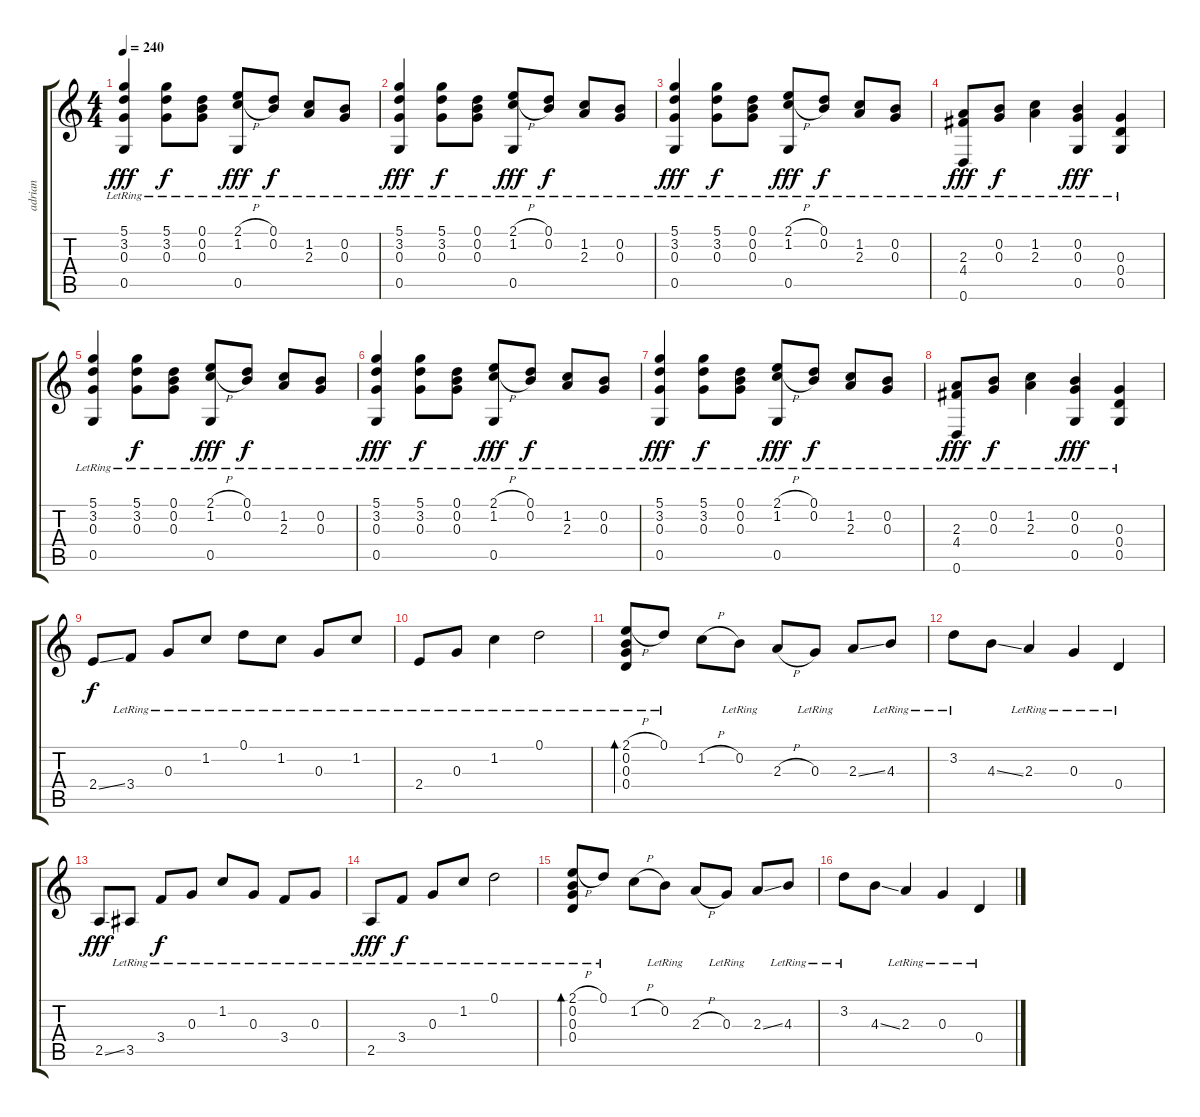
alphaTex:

\track ("adrian" "adrian") {instrument acousticguitarsteel}
\staff {score tabs}
\tuning (D4 B3 G3 D3 G2 D2) {hide}
\ts (4 4)
\tempo 240
\clef g2
\ks c
(5.1{lr} 3.2{lr} 0.3{lr} 0.5{lr}).4{dy fff} (5.1{lr} 3.2{lr} 0.3{lr}).8{dy f} (0.1{lr} 0.2{lr} 0.3{lr}).8 (2.1{h} 1.2{h} 0.5{lr}).8{dy fff} (0.1{lr} 0.2{lr}).8{dy f} (1.2{lr} 2.3{lr}).8 (0.2{lr} 0.3{lr}).8 |
(5.1{lr} 3.2{lr} 0.3{lr} 0.5{lr}).4{dy fff} (5.1{lr} 3.2{lr} 0.3{lr}).8{dy f} (0.1{lr} 0.2{lr} 0.3{lr}).8 (2.1{h} 1.2{h} 0.5{lr}).8{dy fff} (0.1{lr} 0.2{lr}).8{dy f} (1.2{lr} 2.3{lr}).8 (0.2{lr} 0.3{lr}).8 |
(5.1{lr} 3.2{lr} 0.3{lr} 0.5{lr}).4{dy fff} (5.1{lr} 3.2{lr} 0.3{lr}).8{dy f} (0.1{lr} 0.2{lr} 0.3{lr}).8 (2.1{h} 1.2{h} 0.5{lr}).8{dy fff} (0.1{lr} 0.2{lr}).8{dy f} (1.2{lr} 2.3{lr}).8 (0.2{lr} 0.3{lr}).8 |
(2.3{lr} 4.4{lr} 0.6{lr}).8{dy fff} (0.2{lr} 0.3{lr}).8{dy f} (1.2{lr} 2.3{lr}).4 (0.2{lr} 0.3{lr} 0.5{lr}).4{dy fff} (0.3{lr} 0.4{lr} 0.5{lr}).4 |
(5.1{lr} 3.2{lr} 0.3{lr} 0.5{lr}).4 (5.1{lr} 3.2{lr} 0.3{lr}).8{dy f} (0.1{lr} 0.2{lr} 0.3{lr}).8 (2.1{h} 1.2{h} 0.5{lr}).8{dy fff} (0.1{lr} 0.2{lr}).8{dy f} (1.2{lr} 2.3{lr}).8 (0.2{lr} 0.3{lr}).8 |
(5.1{lr} 3.2{lr} 0.3{lr} 0.5{lr}).4{dy fff} (5.1{lr} 3.2{lr} 0.3{lr}).8{dy f} (0.1{lr} 0.2{lr} 0.3{lr}).8 (2.1{h} 1.2{h} 0.5{lr}).8{dy fff} (0.1{lr} 0.2{lr}).8{dy f} (1.2{lr} 2.3{lr}).8 (0.2{lr} 0.3{lr}).8 |
(5.1{lr} 3.2{lr} 0.3{lr} 0.5{lr}).4{dy fff} (5.1{lr} 3.2{lr} 0.3{lr}).8{dy f} (0.1{lr} 0.2{lr} 0.3{lr}).8 (2.1{h} 1.2{h} 0.5{lr}).8{dy fff} (0.1{lr} 0.2{lr}).8{dy f} (1.2{lr} 2.3{lr}).8 (0.2{lr} 0.3{lr}).8 |
(2.3{lr} 4.4{lr} 0.6{lr}).8{dy fff} (0.2{lr} 0.3{lr}).8{dy f} (1.2{lr} 2.3{lr}).4 (0.2{lr} 0.3{lr} 0.5{lr}).4{dy fff} (0.3{lr} 0.4{lr} 0.5{lr}).4 |
2.4{ss}.8{dy f} 3.4{lr}.8 0.3{lr}.8 1.2{lr}.8 0.1{lr}.8 1.2{lr}.8 0.3{lr}.8 1.2{lr}.8 |
2.4{lr}.8 0.3{lr}.8 1.2{lr}.4 0.1{lr}.2 |
(2.1{h} 0.2{lr} 0.3{lr} 0.4{lr}).8{bd 480} 0.1{lr}.8 1.2{h}.8 0.2{lr}.8 2.3{h}.8 0.3{lr}.8 2.3{ss}.8 4.3{lr}.8 |
3.2{lr}.8 4.3{ss}.8 2.3{lr}.4 0.3{lr}.4 0.4{lr}.4 |
2.5{ss}.8{dy fff} 3.5{lr}.8 3.4{lr}.8{dy f} 0.3{lr}.8 1.2{lr}.8 0.3{lr}.8 3.4{lr}.8 0.3{lr}.8 |
2.5{lr}.8{dy fff} 3.4{lr}.8{dy f} 0.3{lr}.8 1.2{lr}.8 0.1{lr}.2 |
(2.1{h} 0.2{lr} 0.3{lr} 0.4{lr}).8{bd 480} 0.1{lr}.8 1.2{h}.8 0.2{lr}.8 2.3{h}.8 0.3{lr}.8 2.3{ss}.8 4.3{lr}.8 |
3.2{lr}.8 4.3{ss}.8 2.3{lr}.4 0.3{lr}.4 0.4{lr}.4
